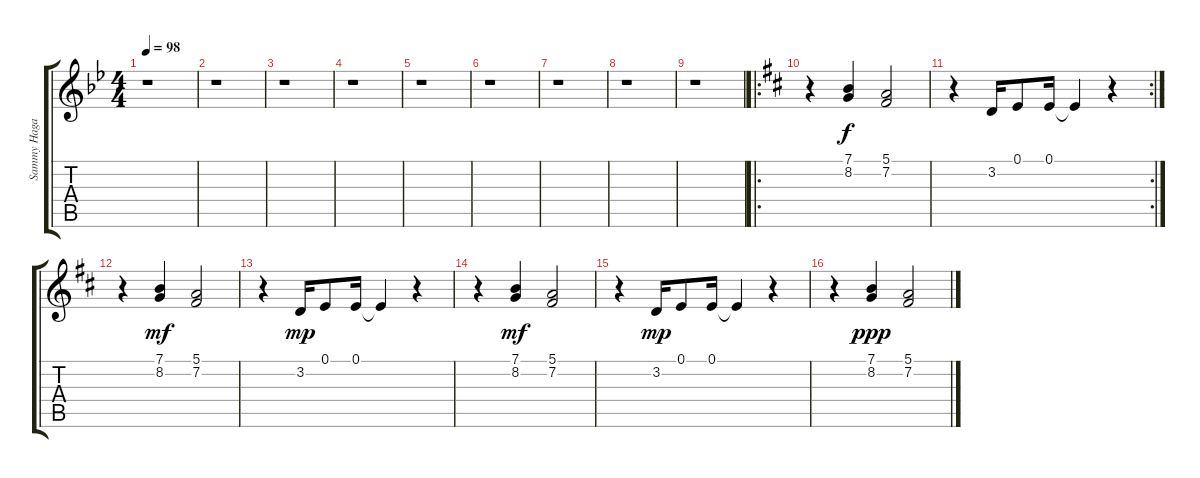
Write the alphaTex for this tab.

\track ("Sammy Hagar" "Sammy Haga") {instrument trumpet}
\staff {score tabs}
\tuning (E4 B3 G3 D3 A2 E2) {hide}
\ts (4 4)
\tempo 98
\clef g2
\ks gminor
r.1{dy f} |
r.1 |
r.1 |
r.1 |
r.1 |
r.1 |
r.1 |
r.1 |
r.1 |
\ro
\ks bminor
r.4 (7.1 8.2).4 (5.1 7.2).2 |
\rc 2
r.4 3.2.16 0.1.8 0.1.16 0.1{t}.4 r.4 |
r.4 (7.1 8.2).4{dy mf} (5.1 7.2).2 |
r.4 3.2.16{dy mp} 0.1.8 0.1.16 0.1{t}.4 r.4 |
r.4 (7.1 8.2).4{dy mf} (5.1 7.2).2 |
r.4 3.2.16{dy mp} 0.1.8 0.1.16 0.1{t}.4 r.4 |
r.4 (7.1 8.2).4{dy ppp} (5.1 7.2).2
